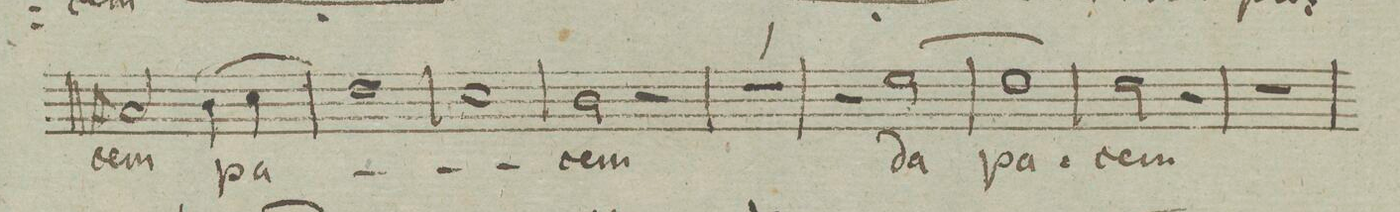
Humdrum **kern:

**kern	**text	**dynam
*I"Soprano. Tutti.	*	*
*clefC1	*	*
*k[cnfngn]	*	*
*met(c|)	*	*
*M2/2	*	*
2f#X/	-cem	.
(4g\	pa-	.
4a\)	.	.
=63	=63	=63
1b\	.	.
=64	=64	=64
1a\	.	.
=65	=65	=65
2g\	-cem	.
2r	.	.
=66	=66	=66
1r	.	.
=67	=67	=67
2r	.	.
[2cc\	da	.
=68	=68	=68
1cc\]	pa-	.
=69	=69	=69
2b\	-cem	.
2r	.	.
=70	=70	=70
1r	.	.
=71	=71	=71
*-	*-	*-
